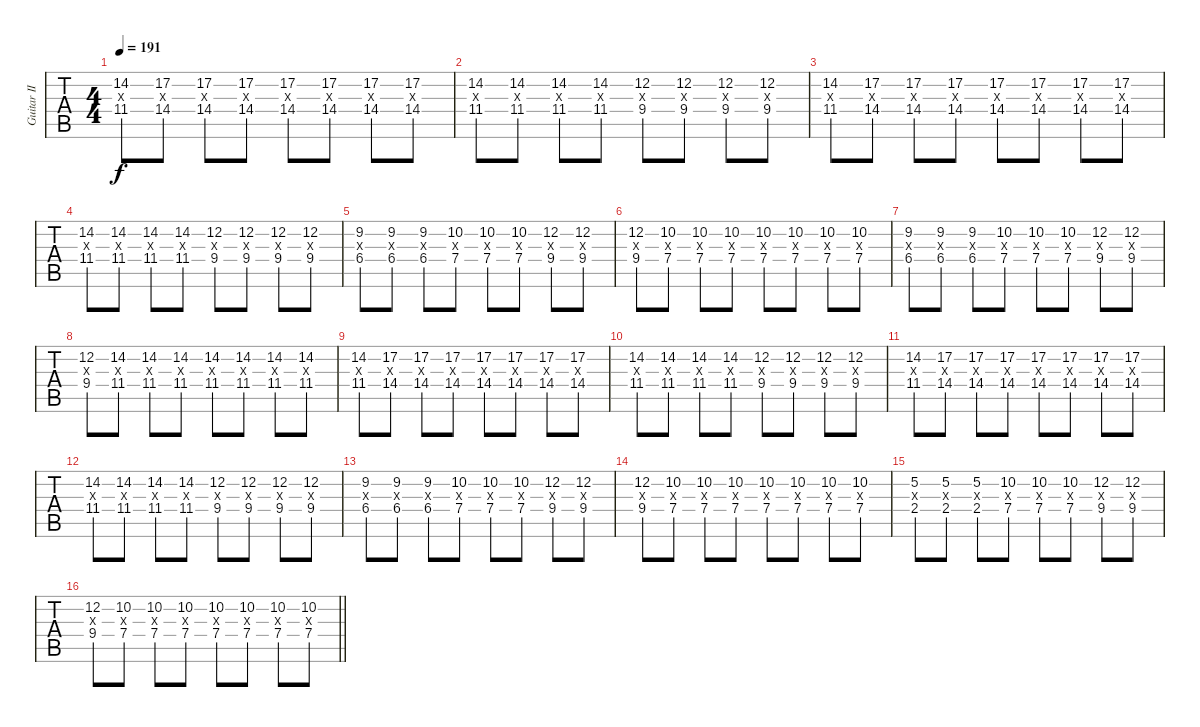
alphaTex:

\track ("Guitar II - Kita" "Guitar II ") {instrument overdrivenguitar}
\staff {tabs}
\tuning (Eb4 Bb3 Gb3 Db3 Ab2 Eb2) {hide}
\ts (4 4)
\tempo 191
\clef g2
\ks c
(14.2 0.3{x} 11.4).8{dy f} (17.2 0.3{x} 14.4).8 (17.2 0.3{x} 14.4).8 (17.2 0.3{x} 14.4).8 (17.2 0.3{x} 14.4).8 (17.2 0.3{x} 14.4).8 (17.2 0.3{x} 14.4).8 (17.2 0.3{x} 14.4).8 |
(14.2 0.3{x} 11.4).8 (14.2 0.3{x} 11.4).8 (14.2 0.3{x} 11.4).8 (14.2 0.3{x} 11.4).8 (12.2 0.3{x} 9.4).8 (12.2 0.3{x} 9.4).8 (12.2 0.3{x} 9.4).8 (12.2 0.3{x} 9.4).8 |
(14.2 0.3{x} 11.4).8 (17.2 0.3{x} 14.4).8 (17.2 0.3{x} 14.4).8 (17.2 0.3{x} 14.4).8 (17.2 0.3{x} 14.4).8 (17.2 0.3{x} 14.4).8 (17.2 0.3{x} 14.4).8 (17.2 0.3{x} 14.4).8 |
(14.2 0.3{x} 11.4).8 (14.2 0.3{x} 11.4).8 (14.2 0.3{x} 11.4).8 (14.2 0.3{x} 11.4).8 (12.2 0.3{x} 9.4).8 (12.2 0.3{x} 9.4).8 (12.2 0.3{x} 9.4).8 (12.2 0.3{x} 9.4).8 |
(9.2 0.3{x} 6.4).8 (9.2 0.3{x} 6.4).8 (9.2 0.3{x} 6.4).8 (10.2 0.3{x} 7.4).8 (10.2 0.3{x} 7.4).8 (10.2 0.3{x} 7.4).8 (12.2 0.3{x} 9.4).8 (12.2 0.3{x} 9.4).8 |
(12.2 0.3{x} 9.4).8 (10.2 0.3{x} 7.4).8 (10.2 0.3{x} 7.4).8 (10.2 0.3{x} 7.4).8 (10.2 0.3{x} 7.4).8 (10.2 0.3{x} 7.4).8 (10.2 0.3{x} 7.4).8 (10.2 0.3{x} 7.4).8 |
(9.2 0.3{x} 6.4).8 (9.2 0.3{x} 6.4).8 (9.2 0.3{x} 6.4).8 (10.2 0.3{x} 7.4).8 (10.2 0.3{x} 7.4).8 (10.2 0.3{x} 7.4).8 (12.2 0.3{x} 9.4).8 (12.2 0.3{x} 9.4).8 |
(12.2 0.3{x} 9.4).8 (14.2 0.3{x} 11.4).8 (14.2 0.3{x} 11.4).8 (14.2 0.3{x} 11.4).8 (14.2 0.3{x} 11.4).8 (14.2 0.3{x} 11.4).8 (14.2 0.3{x} 11.4).8 (14.2 0.3{x} 11.4).8 |
(14.2 0.3{x} 11.4).8 (17.2 0.3{x} 14.4).8 (17.2 0.3{x} 14.4).8 (17.2 0.3{x} 14.4).8 (17.2 0.3{x} 14.4).8 (17.2 0.3{x} 14.4).8 (17.2 0.3{x} 14.4).8 (17.2 0.3{x} 14.4).8 |
(14.2 0.3{x} 11.4).8 (14.2 0.3{x} 11.4).8 (14.2 0.3{x} 11.4).8 (14.2 0.3{x} 11.4).8 (12.2 0.3{x} 9.4).8 (12.2 0.3{x} 9.4).8 (12.2 0.3{x} 9.4).8 (12.2 0.3{x} 9.4).8 |
(14.2 0.3{x} 11.4).8 (17.2 0.3{x} 14.4).8 (17.2 0.3{x} 14.4).8 (17.2 0.3{x} 14.4).8 (17.2 0.3{x} 14.4).8 (17.2 0.3{x} 14.4).8 (17.2 0.3{x} 14.4).8 (17.2 0.3{x} 14.4).8 |
(14.2 0.3{x} 11.4).8 (14.2 0.3{x} 11.4).8 (14.2 0.3{x} 11.4).8 (14.2 0.3{x} 11.4).8 (12.2 0.3{x} 9.4).8 (12.2 0.3{x} 9.4).8 (12.2 0.3{x} 9.4).8 (12.2 0.3{x} 9.4).8 |
(9.2 0.3{x} 6.4).8 (9.2 0.3{x} 6.4).8 (9.2 0.3{x} 6.4).8 (10.2 0.3{x} 7.4).8 (10.2 0.3{x} 7.4).8 (10.2 0.3{x} 7.4).8 (12.2 0.3{x} 9.4).8 (12.2 0.3{x} 9.4).8 |
(12.2 0.3{x} 9.4).8 (10.2 0.3{x} 7.4).8 (10.2 0.3{x} 7.4).8 (10.2 0.3{x} 7.4).8 (10.2 0.3{x} 7.4).8 (10.2 0.3{x} 7.4).8 (10.2 0.3{x} 7.4).8 (10.2 0.3{x} 7.4).8 |
(5.2 0.3{x} 2.4).8 (5.2 0.3{x} 2.4).8 (5.2 0.3{x} 2.4).8 (10.2 0.3{x} 7.4).8 (10.2 0.3{x} 7.4).8 (10.2 0.3{x} 7.4).8 (12.2 0.3{x} 9.4).8 (12.2 0.3{x} 9.4).8 |
\barLineRight lightlight
(12.2 0.3{x} 9.4).8 (10.2 0.3{x} 7.4).8 (10.2 0.3{x} 7.4).8 (10.2 0.3{x} 7.4).8 (10.2 0.3{x} 7.4).8 (10.2 0.3{x} 7.4).8 (10.2 0.3{x} 7.4).8 (10.2 0.3{x} 7.4).8
